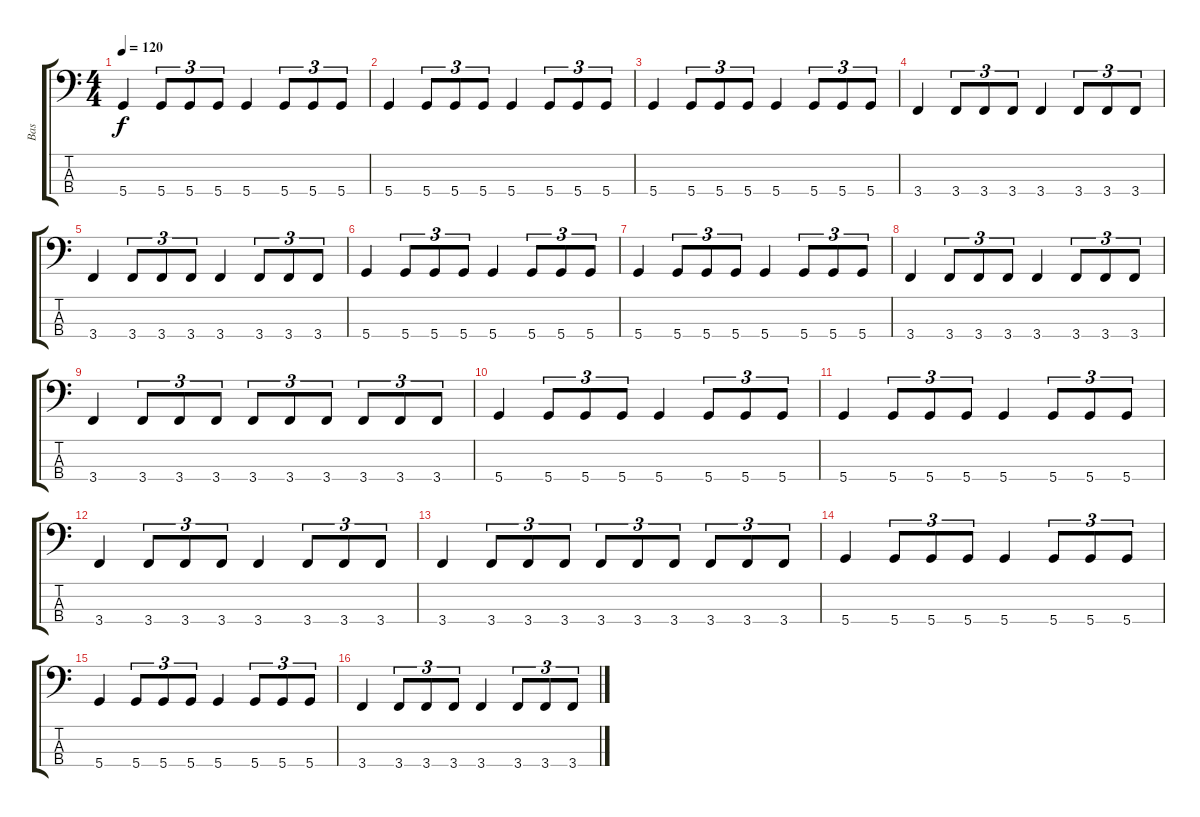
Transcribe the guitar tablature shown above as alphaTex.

\track ("Bas" "Bas") {instrument electricbassfinger}
\staff {score tabs}
\tuning (F2 C2 G1 D1) {hide}
\ts (4 4)
\tempo 120
\clef f4
\ks c
5.4.4{dy f} 5.4.8{tu (3 2)} 5.4.8{tu (3 2)} 5.4.8{tu (3 2)} 5.4.4 5.4.8{tu (3 2)} 5.4.8{tu (3 2)} 5.4.8{tu (3 2)} |
5.4.4 5.4.8{tu (3 2)} 5.4.8{tu (3 2)} 5.4.8{tu (3 2)} 5.4.4 5.4.8{tu (3 2)} 5.4.8{tu (3 2)} 5.4.8{tu (3 2)} |
5.4.4 5.4.8{tu (3 2)} 5.4.8{tu (3 2)} 5.4.8{tu (3 2)} 5.4.4 5.4.8{tu (3 2)} 5.4.8{tu (3 2)} 5.4.8{tu (3 2)} |
3.4.4 3.4.8{tu (3 2)} 3.4.8{tu (3 2)} 3.4.8{tu (3 2)} 3.4.4 3.4.8{tu (3 2)} 3.4.8{tu (3 2)} 3.4.8{tu (3 2)} |
3.4.4 3.4.8{tu (3 2)} 3.4.8{tu (3 2)} 3.4.8{tu (3 2)} 3.4.4 3.4.8{tu (3 2)} 3.4.8{tu (3 2)} 3.4.8{tu (3 2)} |
5.4.4 5.4.8{tu (3 2)} 5.4.8{tu (3 2)} 5.4.8{tu (3 2)} 5.4.4 5.4.8{tu (3 2)} 5.4.8{tu (3 2)} 5.4.8{tu (3 2)} |
5.4.4 5.4.8{tu (3 2)} 5.4.8{tu (3 2)} 5.4.8{tu (3 2)} 5.4.4 5.4.8{tu (3 2)} 5.4.8{tu (3 2)} 5.4.8{tu (3 2)} |
3.4.4 3.4.8{tu (3 2)} 3.4.8{tu (3 2)} 3.4.8{tu (3 2)} 3.4.4 3.4.8{tu (3 2)} 3.4.8{tu (3 2)} 3.4.8{tu (3 2)} |
3.4.4 3.4.8{tu (3 2)} 3.4.8{tu (3 2)} 3.4.8{tu (3 2)} 3.4.8{tu (3 2)} 3.4.8{tu (3 2)} 3.4.8{tu (3 2)} 3.4.8{tu (3 2)} 3.4.8{tu (3 2)} 3.4.8{tu (3 2)} |
5.4.4 5.4.8{tu (3 2)} 5.4.8{tu (3 2)} 5.4.8{tu (3 2)} 5.4.4 5.4.8{tu (3 2)} 5.4.8{tu (3 2)} 5.4.8{tu (3 2)} |
5.4.4 5.4.8{tu (3 2)} 5.4.8{tu (3 2)} 5.4.8{tu (3 2)} 5.4.4 5.4.8{tu (3 2)} 5.4.8{tu (3 2)} 5.4.8{tu (3 2)} |
3.4.4 3.4.8{tu (3 2)} 3.4.8{tu (3 2)} 3.4.8{tu (3 2)} 3.4.4 3.4.8{tu (3 2)} 3.4.8{tu (3 2)} 3.4.8{tu (3 2)} |
3.4.4 3.4.8{tu (3 2)} 3.4.8{tu (3 2)} 3.4.8{tu (3 2)} 3.4.8{tu (3 2)} 3.4.8{tu (3 2)} 3.4.8{tu (3 2)} 3.4.8{tu (3 2)} 3.4.8{tu (3 2)} 3.4.8{tu (3 2)} |
5.4.4 5.4.8{tu (3 2)} 5.4.8{tu (3 2)} 5.4.8{tu (3 2)} 5.4.4 5.4.8{tu (3 2)} 5.4.8{tu (3 2)} 5.4.8{tu (3 2)} |
5.4.4 5.4.8{tu (3 2)} 5.4.8{tu (3 2)} 5.4.8{tu (3 2)} 5.4.4 5.4.8{tu (3 2)} 5.4.8{tu (3 2)} 5.4.8{tu (3 2)} |
3.4.4 3.4.8{tu (3 2)} 3.4.8{tu (3 2)} 3.4.8{tu (3 2)} 3.4.4 3.4.8{tu (3 2)} 3.4.8{tu (3 2)} 3.4.8{tu (3 2)}
